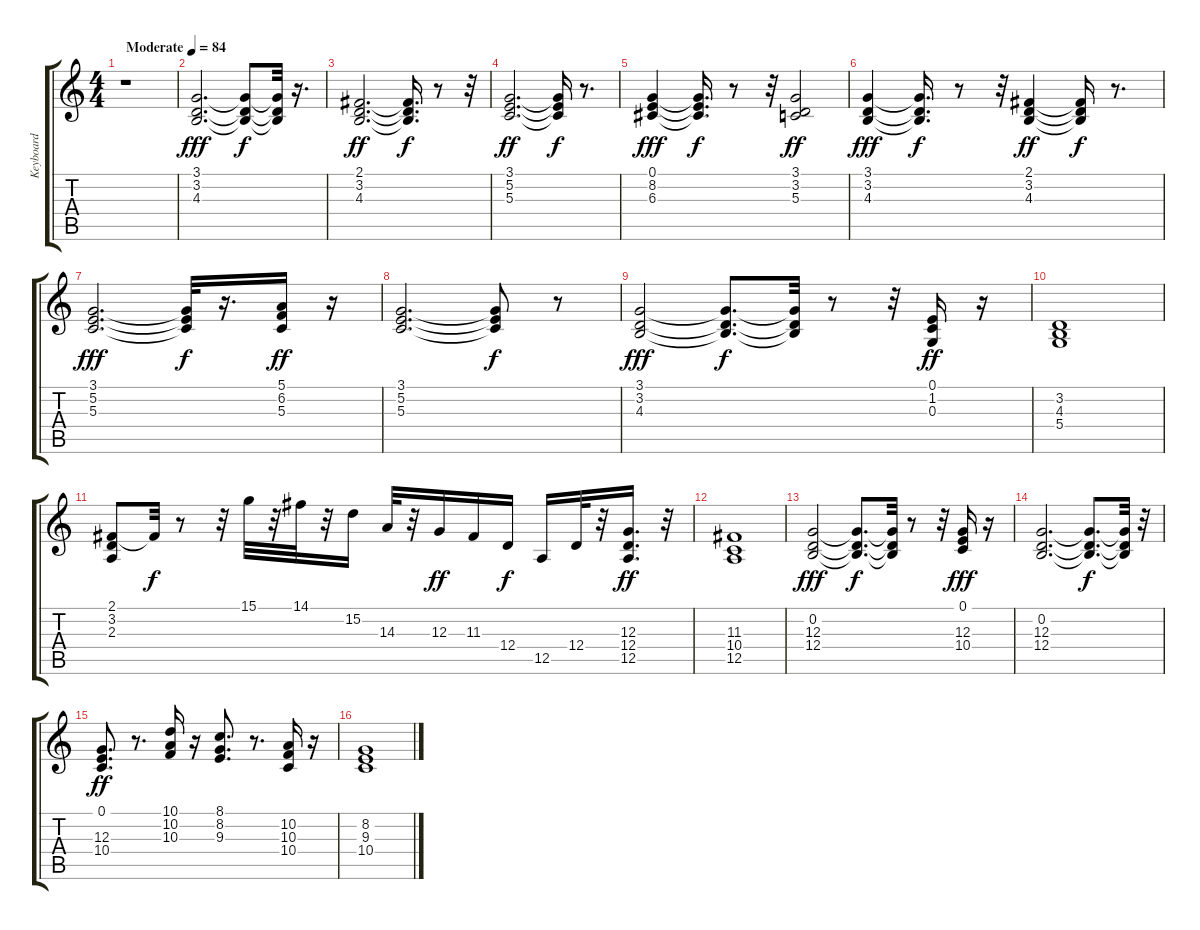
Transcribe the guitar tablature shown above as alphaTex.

\track ("Keyboard" "Keyboard") {instrument electricpiano2}
\staff {score tabs}
\tuning (E4 B3 G3 D3 A2 E2) {hide}
\ts (4 4)
\tempo (84 "Moderate")
\clef g2
\ks c
r.1{dy fff instrument electricpiano2} |
(3.1 3.2 4.3).2{d} (3.1{t} 3.2{t} 4.3{t}).8{dy f} (3.1{t} 3.2{t} 4.3{t}).32 r.16{d} |
(2.1 3.2 4.3).2{d dy ff} (2.1{t} 3.2{t} 4.3{t}).16{d dy f} r.8 r.32 |
(3.1 5.2 5.3).2{d dy ff} (3.1{t} 5.2{t} 5.3{t}).16{dy f} r.8{d} |
(0.1 8.2 6.3).4{dy fff} (0.1{t} 8.2{t} 6.3{t}).16{d dy f} r.8 r.32 (3.1 3.2 5.3).2{dy ff} |
(3.1 3.2 4.3).4{dy fff} (3.1{t} 3.2{t} 4.3{t}).16{d dy f} r.8 r.32 (2.1 3.2 4.3).4{dy ff} (2.1{t} 3.2{t} 4.3{t}).16{dy f} r.8{d} |
(3.1 5.2 5.3).2{d dy fff} (3.1{t} 5.2{t} 5.3{t}).32{dy f} r.16{d} (5.1 6.2 5.3).16{dy ff} r.16 |
(3.1 5.2 5.3).2{d} (3.1{t} 5.2{t} 5.3{t}).8{dy f} r.8 |
(3.1 3.2 4.3).2{dy fff} (3.1{t} 3.2{t} 4.3{t}).8{d dy f} (3.1{t} 3.2{t} 4.3{t}).32 r.8 r.32 (0.1 1.2 0.3).16{dy ff} r.16 |
(3.2 4.3 5.4).1 |
(2.1 3.2 2.3).8 2.1{t}.32{dy f} r.8 r.32 15.1.32 r.32 14.1.32 r.32 15.2.16 14.3.32 r.32 12.3.16{dy ff} 11.3.16 12.4.16{dy f} 12.5.16 12.4.32 r.32 (12.3 12.4 12.5).16{d dy ff} r.32 |
(11.3 10.4 12.5).1 |
(0.2 12.3 12.4).2{dy fff} (0.2{t} 12.3{t} 12.4{t}).8{d dy f} (0.2{t} 12.3{t} 12.4{t}).32 r.8 r.32 (0.1 12.3 10.4).16{dy fff} r.16 |
(0.2 12.3 12.4).2{d} (0.2{t} 12.3{t} 12.4{t}).8{d dy f} (0.2{t} 12.3{t} 12.4{t}).32 r.32 |
(0.1 12.3 10.4).8{d dy ff} r.8{d} (10.1 10.2 10.3).16 r.16 (8.1 8.2 9.3).8{d} r.8{d} (10.2 10.3 10.4).16 r.16 |
(8.2 9.3 10.4).1
